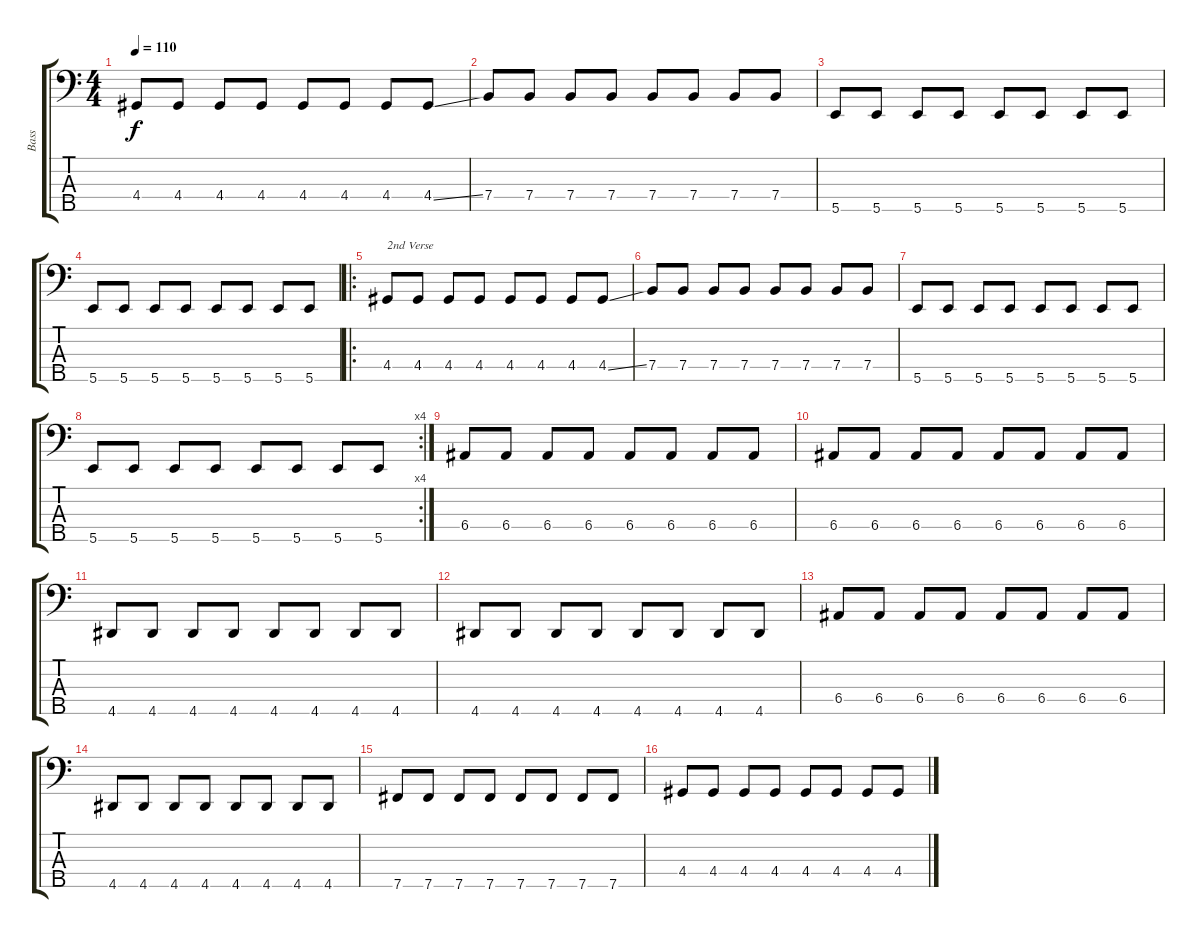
\track ("Bass" "Bass") {instrument electricbassfinger}
\staff {score tabs}
\tuning (G2 D2 A1 E1 B0) {hide}
\ts (4 4)
\tempo 110
\clef f4
\ks c
4.4.8{dy f} 4.4.8 4.4.8 4.4.8 4.4.8 4.4.8 4.4.8 4.4{ss}.8 |
7.4.8 7.4.8 7.4.8 7.4.8 7.4.8 7.4.8 7.4.8 7.4.8 |
5.5.8 5.5.8 5.5.8 5.5.8 5.5.8 5.5.8 5.5.8 5.5.8 |
5.5.8 5.5.8 5.5.8 5.5.8 5.5.8 5.5.8 5.5.8 5.5.8 |
\ro
4.4.8{txt "2nd Verse"} 4.4.8 4.4.8 4.4.8 4.4.8 4.4.8 4.4.8 4.4{ss}.8 |
7.4.8 7.4.8 7.4.8 7.4.8 7.4.8 7.4.8 7.4.8 7.4.8 |
5.5.8 5.5.8 5.5.8 5.5.8 5.5.8 5.5.8 5.5.8 5.5.8 |
\rc 4
5.5.8 5.5.8 5.5.8 5.5.8 5.5.8 5.5.8 5.5.8 5.5.8 |
6.4.8 6.4.8 6.4.8 6.4.8 6.4.8 6.4.8 6.4.8 6.4.8 |
6.4.8 6.4.8 6.4.8 6.4.8 6.4.8 6.4.8 6.4.8 6.4.8 |
4.5.8 4.5.8 4.5.8 4.5.8 4.5.8 4.5.8 4.5.8 4.5.8 |
4.5.8 4.5.8 4.5.8 4.5.8 4.5.8 4.5.8 4.5.8 4.5.8 |
6.4.8 6.4.8 6.4.8 6.4.8 6.4.8 6.4.8 6.4.8 6.4.8 |
4.5.8 4.5.8 4.5.8 4.5.8 4.5.8 4.5.8 4.5.8 4.5.8 |
7.5.8 7.5.8 7.5.8 7.5.8 7.5.8 7.5.8 7.5.8 7.5.8 |
4.4.8 4.4.8 4.4.8 4.4.8 4.4.8 4.4.8 4.4.8 4.4.8
